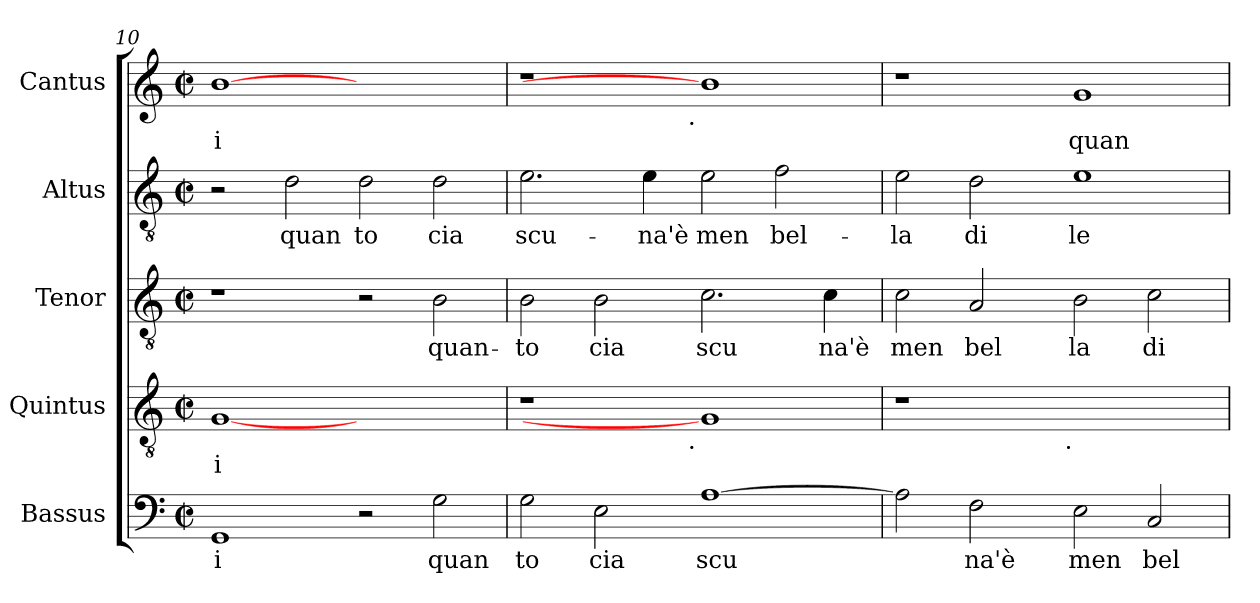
**kern	**text	**kern	**text	**kern	**text	**kern	**text	**kern	**text
*part5	*part5	*part4	*part4	*part3	*part3	*part2	*part2	*part1	*part1
*staff5	*staff5	*staff4	*staff4	*staff3	*staff3	*staff2	*staff2	*staff1	*staff1
*I"Bassus	*	*I"Quintus	*	*I"Tenor	*	*I"Altus	*	*I"Cantus	*
*clefF4	*	*clefGv2	*	*clefGv2	*	*clefGv2	*	*clefG2	*
*k[]	*	*k[]	*	*k[]	*	*k[]	*	*k[]	*
*C:	*	*C:	*	*C:	*	*C:	*	*C:	*
*M2/2	*	*M2/2	*	*M2/2	*	*M2/2	*	*M2/2	*
*met(c|)	*	*met(c|)	*	*met(c|)	*	*met(c|)	*	*met(c|)	*
=10	=10	=10	=10	=10	=10	=10	=10	=10	=10
!	!LO:LY:b:cj	!	!LO:LY:b	!	!	!	!	!	!LO:LY:b:cj
1GG	i	[1G	-i	1r	.	2r	.	[1b	i
!	!	!	!	!	!	!	!LO:LY:b:cj	!	!
.	.	.	.	.	.	2d\	quan	.	.
!	!	!	!	!	!	!	!LO:LY:b:cj	!	!
2r	.	1ryy	.	2r	.	2d\	to	1ryy	.
!	!LO:LY:b:cj	!	!	!	!LO:LY:b:cj	!	!LO:LY:b:cj	!	!
2G\	quan	.	.	2B\	quan-	2d\	cia	.	.
!!LO:PB:g=z
=11	=11	=11	=11	=11	=11	=11	=11	=11	=11
!	!LO:LY:b:cj	!	!	!	!LO:LY:b:cj	!	!LO:LY:b:cj	!	!
*	*	*^	*	*	*	*	*	*^	*
2G\	to	1r	2ryy	.	2B\	-to	2.e\	scu-	1r	2ryy	.
!	!LO:LY:b:cj	!	!	!	!	!LO:LY:b:cj	!	!	!	!	!
2E\	cia	.	4...ryy	.	2B\	cia	.	.	.	4...ryy	.
!	!	!	!	!	!	!	!	!LO:LY:b:cj	!	!	!
.	.	.	.	.	.	.	4e\	-na'è	.	.	.
!	!	!	!	!	!	!	!	!	!	!LO:TX:b:t=.	!
!	!	!	!LO:TX:b:t=.	!	!	!	!	!	!	!	!
.	.	.	1ryy	.	.	.	.	.	.	1ryy	.
!	!LO:LY:b:cj	!	!	!	!	!LO:LY:b:cj	!	!LO:LY:b:cj	!	!	!
[>1A	scu	1G]	.	.	2.c\	scu	2e\	men	1b]	.	.
!	!	!	!	!	!	!	!	!LO:LY:b:cj	!	!	!
.	.	.	.	.	.	.	2f\	bel-	.	.	.
!	!	!	!	!	!	!LO:LY:b:cj	!	!	!	!	!
.	.	.	.	.	4c\	na'è	.	.	.	.	.
.	.	.	32ryy	.	.	.	.	.	.	32ryy	.
=12	=12	=12	=12	=12	=12	=12	=12	=12	=12	=12	=12
!	!LO:LY:b:cj	!	!	!	!	!LO:LY:b:cj	!	!LO:LY:b:cj	!	!	!
*	*	*	*	*	*	*	*	*	*v	*v	*
2A\]	.	1r	2ryy	.	2c\	men	2e\	-la	1r	.
!	!LO:LY:b:cj	!	!	!	!	!LO:LY:b:cj	!	!LO:LY:b:cj	!	!
2F\	na'è	.	4ryy	.	2A/	bel	2d\	di	.	.
.	.	.	8...ryy	.	.	.	.	.	.	.
!	!	!	!LO:TX:b:t=.	!	!	!	!	!	!	!
.	.	.	1ryy	.	.	.	.	.	.	.
!	!LO:LY:b:cj	!	!	!	!	!LO:LY:b:cj	!	!LO:LY:b:cj	!	!LO:LY:b:cj
2E\	men	1ryy	.	.	2B\	la	1e	le-	1g	quan
!	!LO:LY:b:cj	!	!	!	!	!LO:LY:b:cj	!	!	!	!
2C/	bel	.	.	.	2c\	di	.	.	.	.
.	.	.	64ryy	.	.	.	.	.	.	.
*	*	*v	*v	*	*	*	*	*	*	*
=	=	=	=	=	=	=	=	=	=
*-	*-	*-	*-	*-	*-	*-	*-	*-	*-
